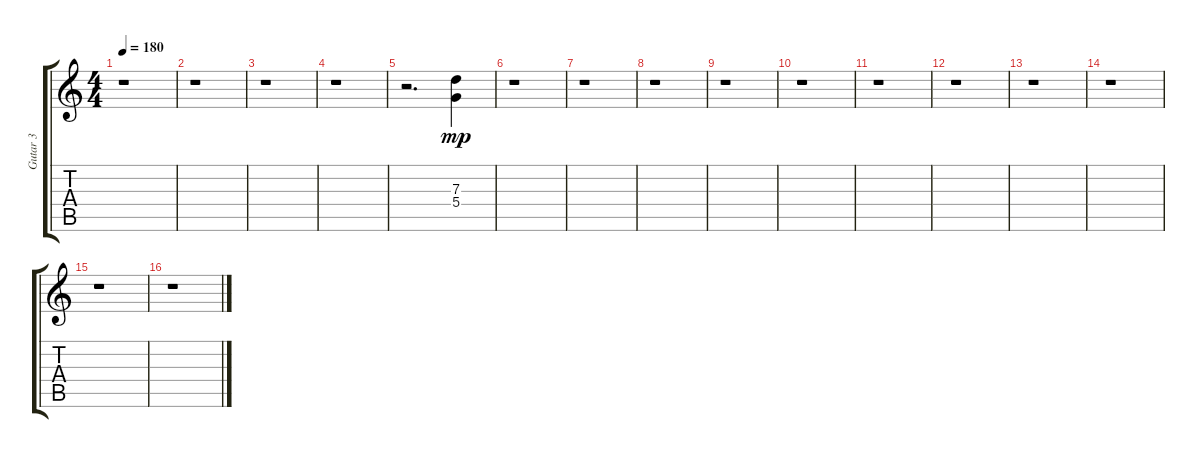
\track ("Gutar 3" "Gutar 3") {instrument overdrivenguitar}
\staff {score tabs}
\tuning (E4 B3 G3 D3 A2 E2) {hide}
\ts (4 4)
\tempo 180
\clef g2
\ks c
r.1{dy mp instrument overdrivenguitar} |
r.1 |
r.1 |
r.1 |
r.2{d} (7.3 5.4).4 |
r.1 |
r.1 |
r.1 |
r.1 |
r.1 |
r.1 |
r.1 |
r.1 |
r.1 |
r.1 |
r.1
